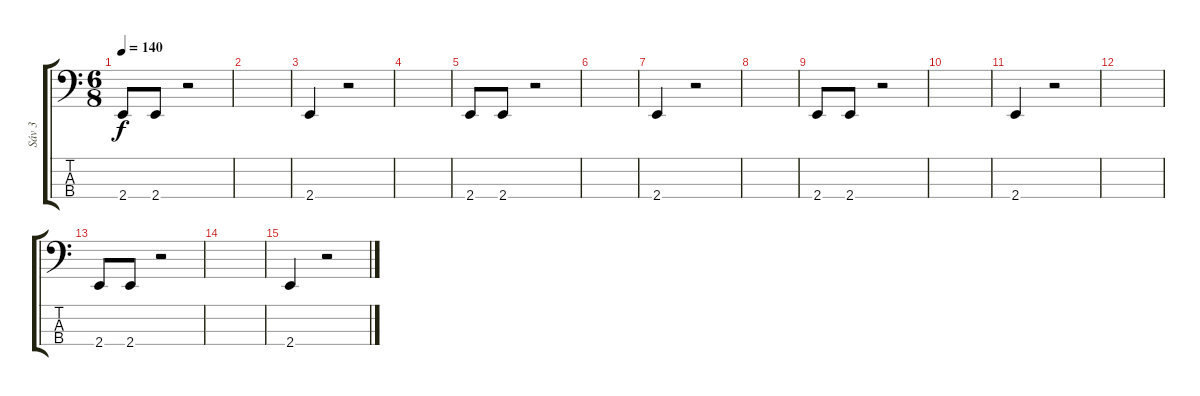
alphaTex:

\track ("Sáv 3" "Sáv 3") {instrument electricbasspick}
\staff {score tabs}
\tuning (F2 C2 G1 D1) {hide}
\ts (6 8)
\tempo 140
\clef f4
\ks c
2.4.8{dy f} 2.4.8 r.2 |
|
2.4.4 r.2 |
|
2.4.8 2.4.8 r.2 |
|
2.4.4 r.2 |
|
2.4.8 2.4.8 r.2 |
|
2.4.4 r.2 |
|
2.4.8 2.4.8 r.2 |
|
2.4.4 r.2
